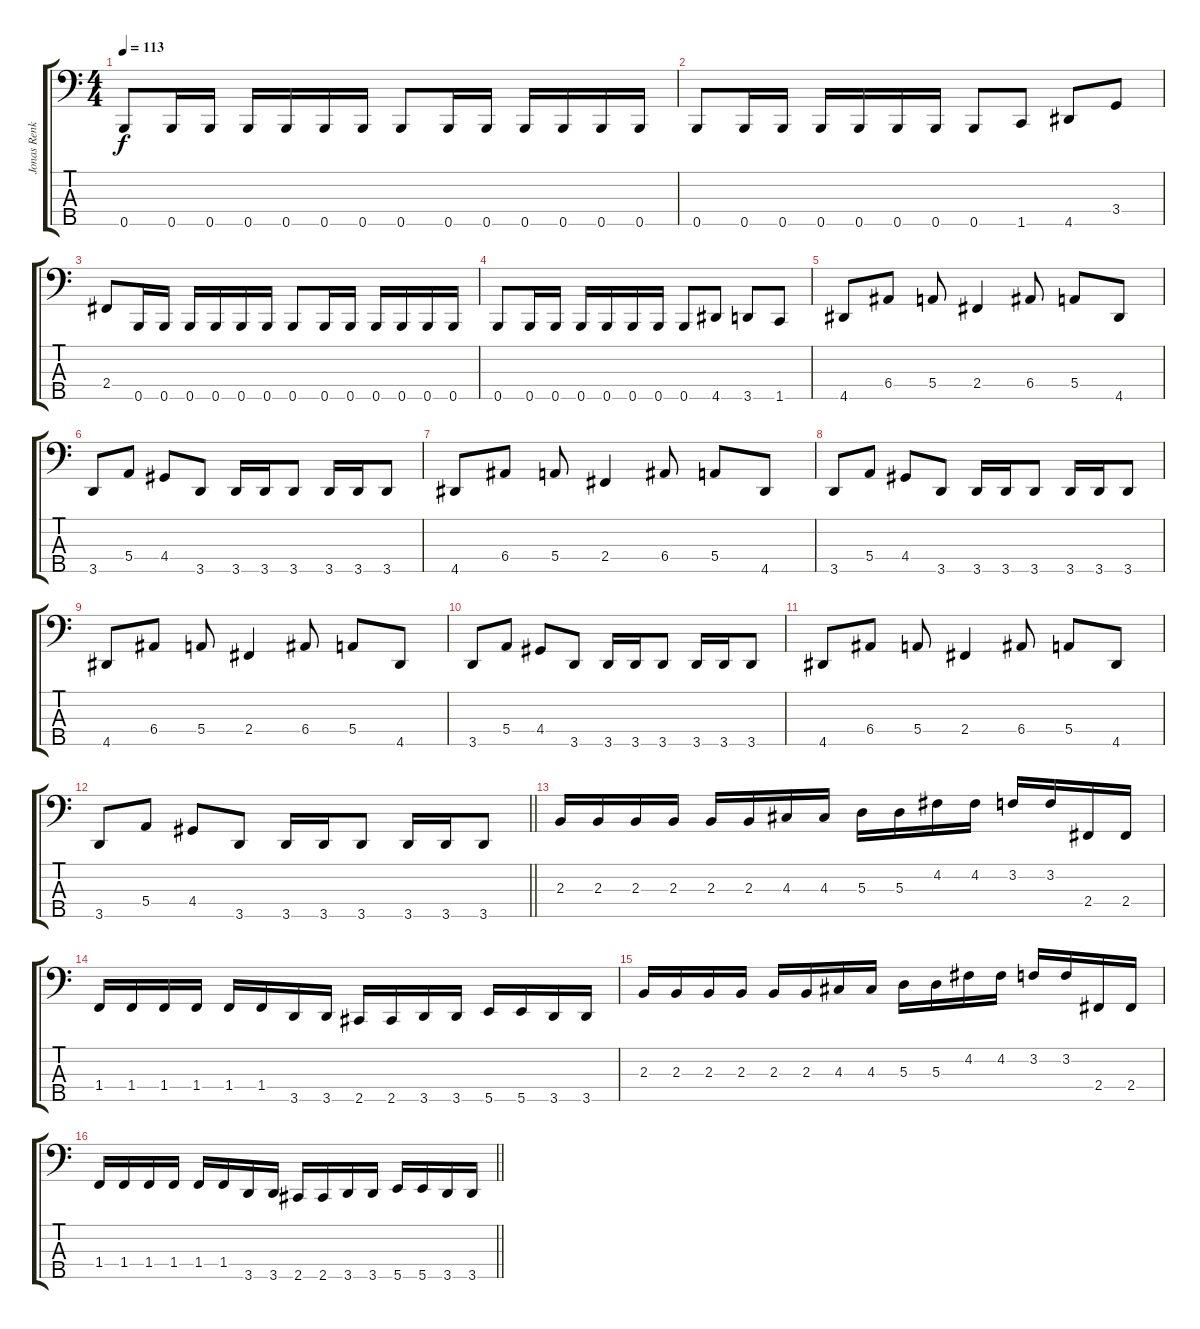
\track ("Jonas Renkse" "Jonas Renk") {instrument electricbassfinger}
\staff {score tabs}
\tuning (G2 D2 A1 E1 B0) {hide}
\ts (4 4)
\tempo 113
\clef f4
\ks c
0.5.8{dy f} 0.5.16 0.5.16 0.5.16 0.5.16 0.5.16 0.5.16 0.5.8 0.5.16 0.5.16 0.5.16 0.5.16 0.5.16 0.5.16 |
0.5.8 0.5.16 0.5.16 0.5.16 0.5.16 0.5.16 0.5.16 0.5.8 1.5.8 4.5.8 3.4.8 |
2.4.8 0.5.16 0.5.16 0.5.16 0.5.16 0.5.16 0.5.16 0.5.8 0.5.16 0.5.16 0.5.16 0.5.16 0.5.16 0.5.16 |
0.5.8 0.5.16 0.5.16 0.5.16 0.5.16 0.5.16 0.5.16 0.5.8 4.5.8 3.5.8 1.5.8 |
4.5.8 6.4.8 5.4.8 2.4.4 6.4.8 5.4.8 4.5.8 |
3.5.8 5.4.8 4.4.8 3.5.8 3.5.16 3.5.16 3.5.8 3.5.16 3.5.16 3.5.8 |
4.5.8 6.4.8 5.4.8 2.4.4 6.4.8 5.4.8 4.5.8 |
3.5.8 5.4.8 4.4.8 3.5.8 3.5.16 3.5.16 3.5.8 3.5.16 3.5.16 3.5.8 |
4.5.8 6.4.8 5.4.8 2.4.4 6.4.8 5.4.8 4.5.8 |
3.5.8 5.4.8 4.4.8 3.5.8 3.5.16 3.5.16 3.5.8 3.5.16 3.5.16 3.5.8 |
4.5.8 6.4.8 5.4.8 2.4.4 6.4.8 5.4.8 4.5.8 |
\barLineRight lightlight
3.5.8 5.4.8 4.4.8 3.5.8 3.5.16 3.5.16 3.5.8 3.5.16 3.5.16 3.5.8 |
2.3.16 2.3.16 2.3.16 2.3.16 2.3.16 2.3.16 4.3.16 4.3.16 5.3.16 5.3.16 4.2.16 4.2.16 3.2.16 3.2.16 2.4.16 2.4.16 |
1.4.16 1.4.16 1.4.16 1.4.16 1.4.16 1.4.16 3.5.16 3.5.16 2.5.16 2.5.16 3.5.16 3.5.16 5.5.16 5.5.16 3.5.16 3.5.16 |
2.3.16 2.3.16 2.3.16 2.3.16 2.3.16 2.3.16 4.3.16 4.3.16 5.3.16 5.3.16 4.2.16 4.2.16 3.2.16 3.2.16 2.4.16 2.4.16 |
\barLineRight lightlight
1.4.16 1.4.16 1.4.16 1.4.16 1.4.16 1.4.16 3.5.16 3.5.16 2.5.16 2.5.16 3.5.16 3.5.16 5.5.16 5.5.16 3.5.16 3.5.16
